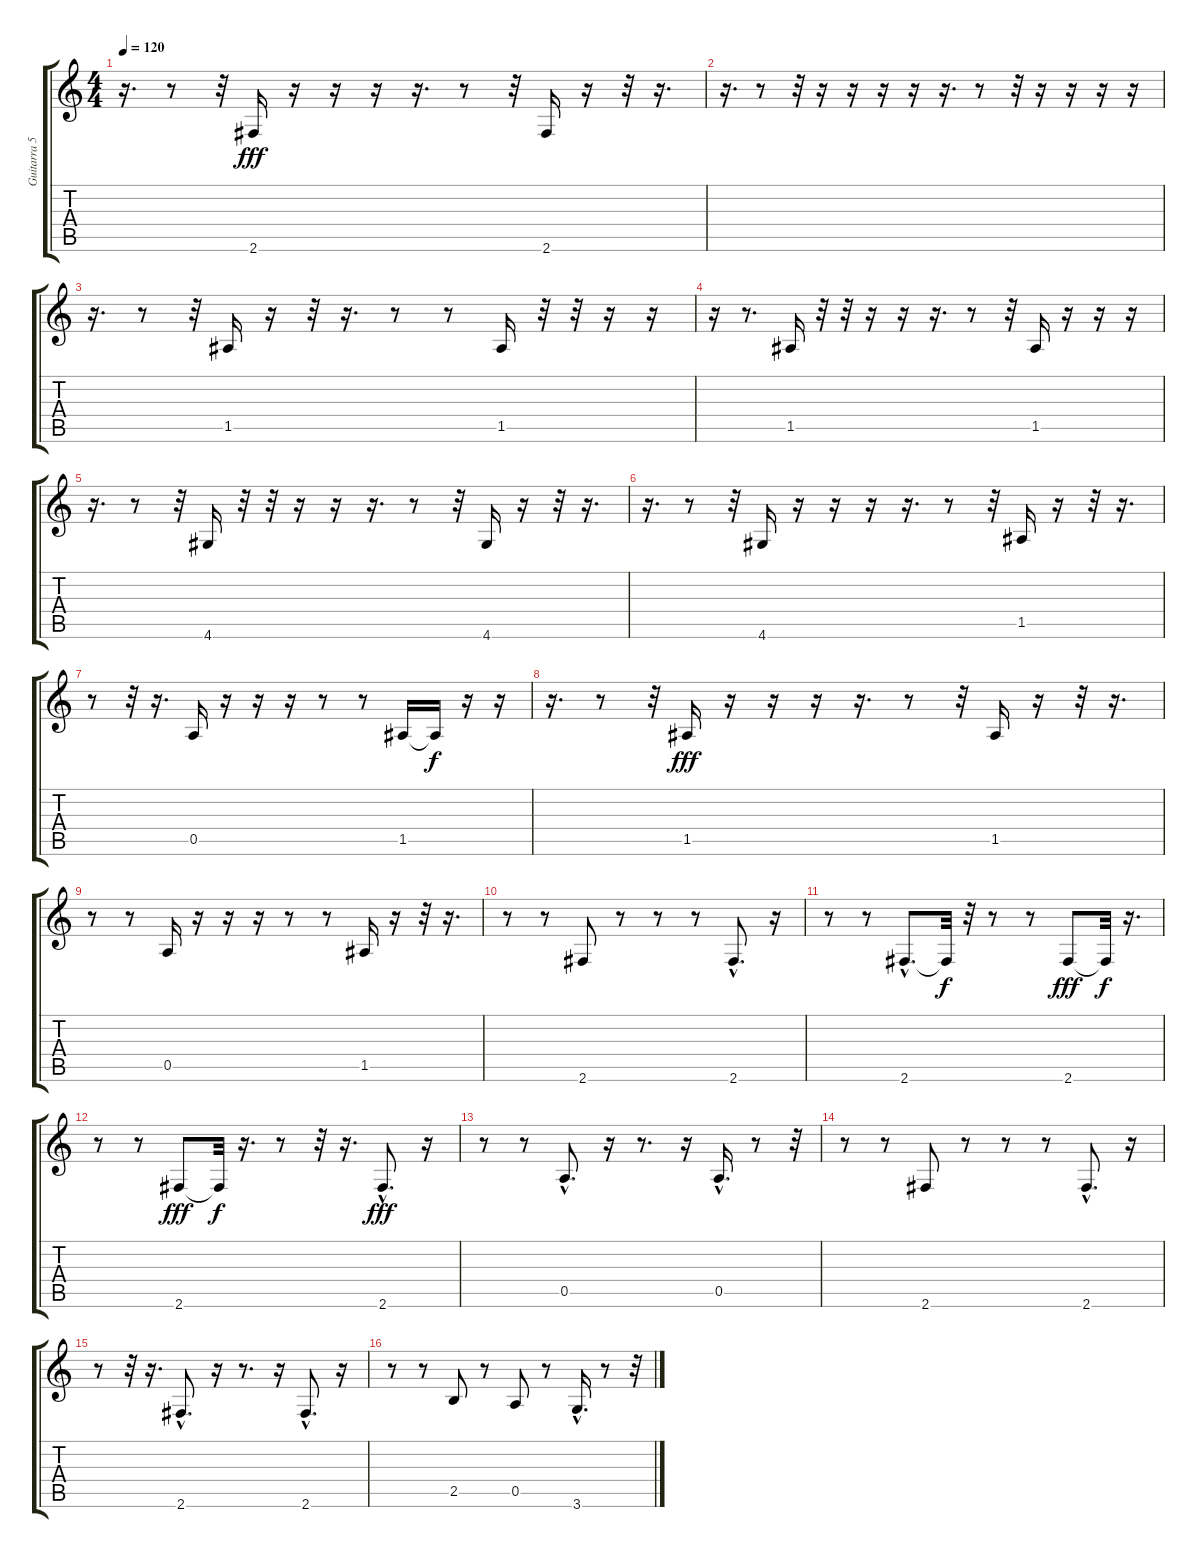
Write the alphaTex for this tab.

\track ("Guitarra 5" "Guitarra 5") {instrument distortionguitar}
\staff {score tabs}
\tuning (E4 B3 G3 D3 A2 E2) {hide}
\ts (4 4)
\tempo 120
\clef g2
\ks c
r.16{d dy fff} r.8 r.32 2.6.16 r.16 r.16 r.16 r.16{d} r.8 r.32 2.6.16 r.16 r.32 r.16{d} |
r.16{d} r.8 r.32 r.16 r.16 r.16 r.16 r.16{d} r.8 r.32 r.16 r.16 r.16 r.16 |
r.16{d} r.8 r.32 1.5.16 r.16 r.32 r.16{d} r.8 r.8 1.5.16 r.32 r.32 r.16 r.16 |
r.16 r.8{d} 1.5.16 r.32 r.32 r.16 r.16 r.16{d} r.8 r.32 1.5.16 r.16 r.16 r.16 |
r.16{d} r.8 r.32 4.6.16 r.32 r.32 r.16 r.16 r.16{d} r.8 r.32 4.6.16 r.16 r.32 r.16{d} |
r.16{d} r.8 r.32 4.6.16 r.16 r.16 r.16 r.16{d} r.8 r.32 1.5.16 r.16 r.32 r.16{d} |
r.8 r.32 r.16{d} 0.5.16 r.16 r.16 r.16 r.8 r.8 1.5.16 1.5{t}.16{dy f} r.16 r.16 |
r.16{d} r.8 r.32 1.5.16{dy fff} r.16 r.16 r.16 r.16{d} r.8 r.32 1.5.16 r.16 r.32 r.16{d} |
r.8 r.8 0.5.16 r.16 r.16 r.16 r.8 r.8 1.5.16 r.16 r.32 r.16{d} |
r.8{volume 15} r.8 2.6.8 r.8 r.8 r.8 2.6{hac}.8{d} r.16 |
r.8 r.8 2.6{hac}.8{d} 2.6{t}.32{dy f} r.32 r.8 r.8 2.6.8{dy fff} 2.6{t}.32{dy f} r.16{d} |
r.8 r.8 2.6.8{dy fff} 2.6{t}.32{dy f} r.16{d} r.8 r.32 r.16{d} 2.6{hac}.8{d dy fff} r.16 |
r.8 r.8 0.5{hac}.8{d} r.16 r.8{d} r.16 0.5{hac}.16{d} r.8 r.32 |
r.8 r.8 2.6.8 r.8 r.8 r.8 2.6{hac}.8{d} r.16 |
r.8 r.32 r.16{d} 2.6{hac}.8{d} r.16 r.8{d} r.16 2.6{hac}.8{d} r.16 |
r.8 r.8 2.5.8 r.8 0.5.8 r.8 3.6{hac}.16{d} r.8 r.32
